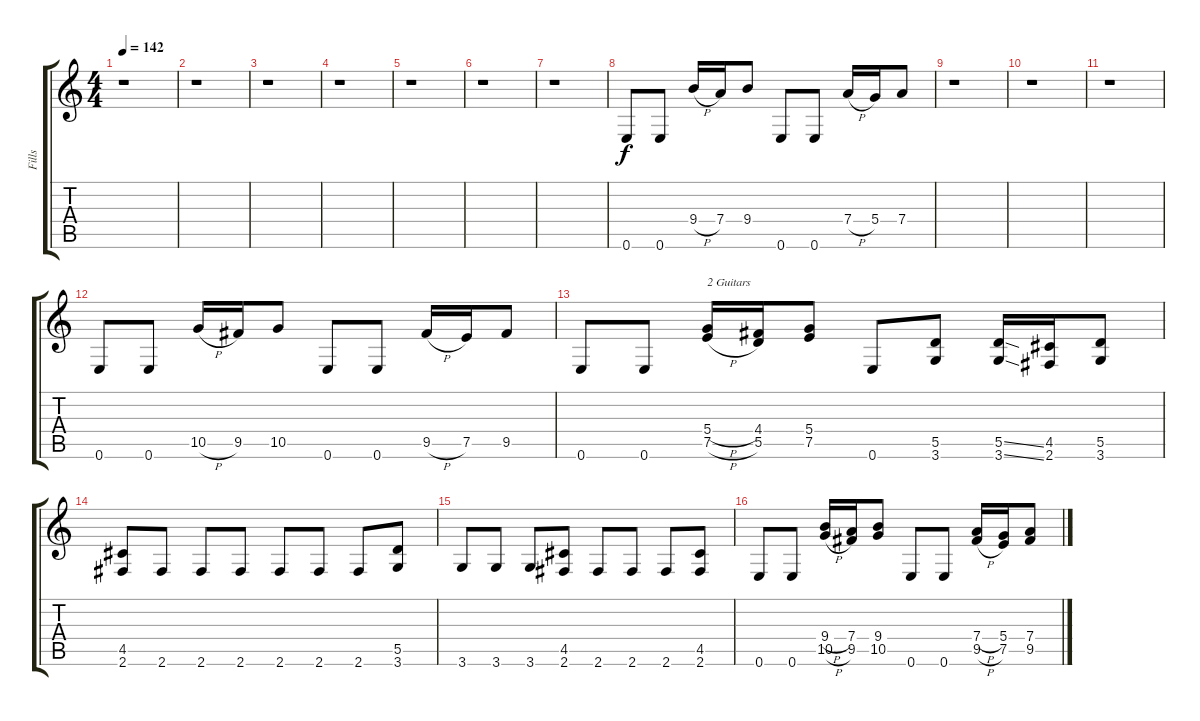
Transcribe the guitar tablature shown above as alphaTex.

\track ("Fills" "Fills") {instrument distortionguitar}
\staff {score tabs}
\tuning (E4 B3 G3 D3 A2 E2) {hide}
\ts (4 4)
\tempo 142
\clef g2
\ks c
r.1{dy f} |
r.1 |
r.1 |
r.1 |
r.1 |
r.1 |
r.1 |
0.6.8 0.6.8 9.4{h}.16 7.4.16 9.4.8 0.6.8 0.6.8 7.4{h}.16 5.4.16 7.4.8 |
r.1 |
r.1 |
r.1 |
0.6.8 0.6.8 10.5{h}.16 9.5.16 10.5.8 0.6.8 0.6.8 9.5{h}.16 7.5.16 9.5.8 |
0.6.8 0.6.8 (5.4{h} 7.5{h}).16{txt "2 Guitars"} (4.4 5.5).16 (5.4 7.5).8 0.6.8 (5.5 3.6).8 (5.5{ss} 3.6{ss}).16 (4.5 2.6).16 (5.5 3.6).8 |
(4.5 2.6).8 2.6.8 2.6.8 2.6.8 2.6.8 2.6.8 2.6.8 (5.5 3.6).8 |
3.6.8 3.6.8 3.6.8 (4.5 2.6).8 2.6.8 2.6.8 2.6.8 (4.5 2.6).8 |
0.6.8 0.6.8 (9.4{h} 10.5{h}).16 (7.4 9.5).16 (9.4 10.5).8 0.6.8 0.6.8 (7.4{h} 9.5{h}).16 (5.4 7.5).16 (7.4 9.5).8
